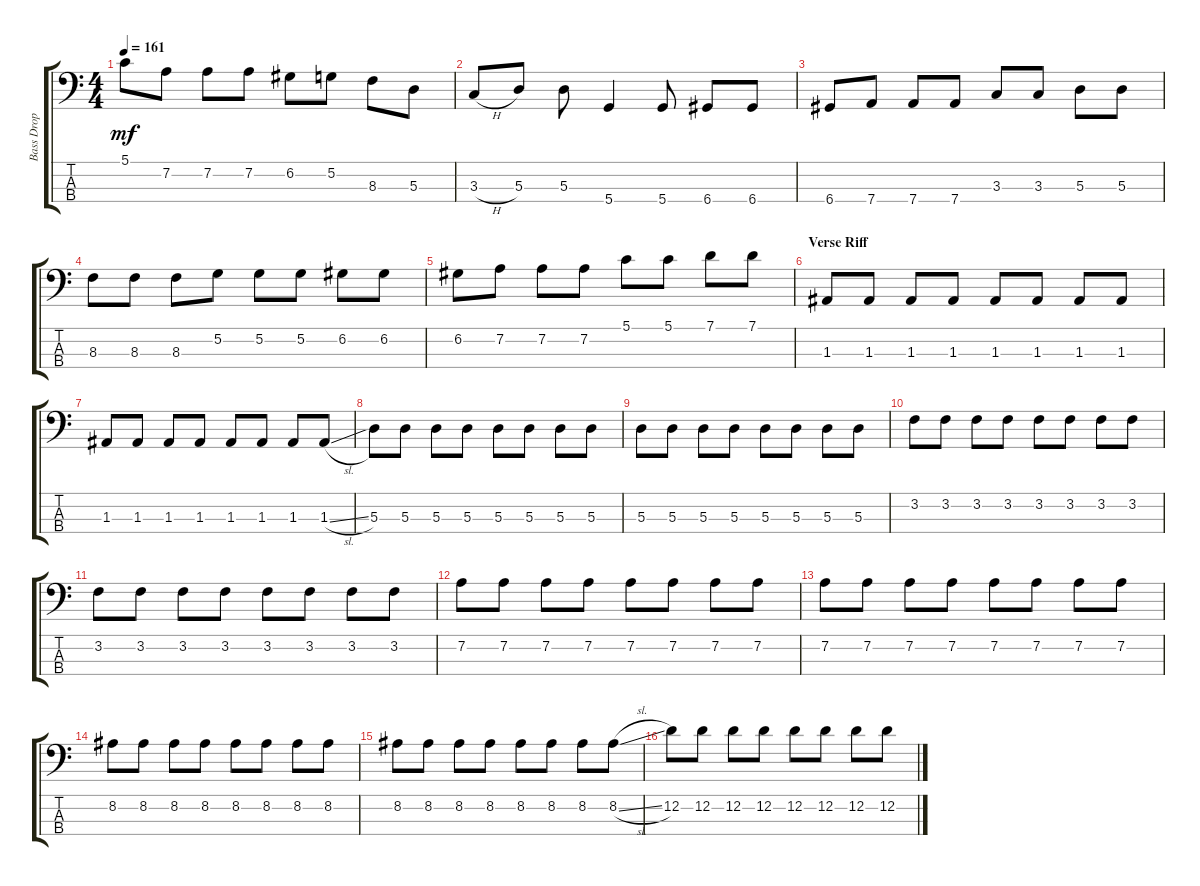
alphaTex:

\track ("Bass Drop D" "Bass Drop ") {instrument electricbassfinger}
\staff {score tabs}
\tuning (G2 D2 A1 D1) {hide}
\ts (4 4)
\tempo 161
\clef f4
\ks c
5.1.8{dy mf} 7.2.8 7.2.8 7.2.8 6.2.8 5.2.8 8.3.8 5.3.8 |
3.3{h}.8 5.3.8 5.3.8 5.4.4 5.4.8 6.4.8 6.4.8 |
6.4.8 7.4.8 7.4.8 7.4.8 3.3.8 3.3.8 5.3.8 5.3.8 |
8.3.8 8.3.8 8.3.8 5.2.8 5.2.8 5.2.8 6.2.8 6.2.8 |
6.2.8 7.2.8 7.2.8 7.2.8 5.1.8 5.1.8 7.1.8 7.1.8 |
\section ("" "Verse Riff")
1.3.8 1.3.8 1.3.8 1.3.8 1.3.8 1.3.8 1.3.8 1.3.8 |
1.3.8 1.3.8 1.3.8 1.3.8 1.3.8 1.3.8 1.3.8 1.3{sl}.8 |
5.3.8 5.3.8 5.3.8 5.3.8 5.3.8 5.3.8 5.3.8 5.3.8 |
5.3.8 5.3.8 5.3.8 5.3.8 5.3.8 5.3.8 5.3.8 5.3.8 |
3.2.8 3.2.8 3.2.8 3.2.8 3.2.8 3.2.8 3.2.8 3.2.8 |
3.2.8 3.2.8 3.2.8 3.2.8 3.2.8 3.2.8 3.2.8 3.2.8 |
7.2.8 7.2.8 7.2.8 7.2.8 7.2.8 7.2.8 7.2.8 7.2.8 |
7.2.8 7.2.8 7.2.8 7.2.8 7.2.8 7.2.8 7.2.8 7.2.8 |
8.2.8 8.2.8 8.2.8 8.2.8 8.2.8 8.2.8 8.2.8 8.2.8 |
8.2.8 8.2.8 8.2.8 8.2.8 8.2.8 8.2.8 8.2.8 8.2{sl}.8 |
12.2.8 12.2.8 12.2.8 12.2.8 12.2.8 12.2.8 12.2.8 12.2.8
